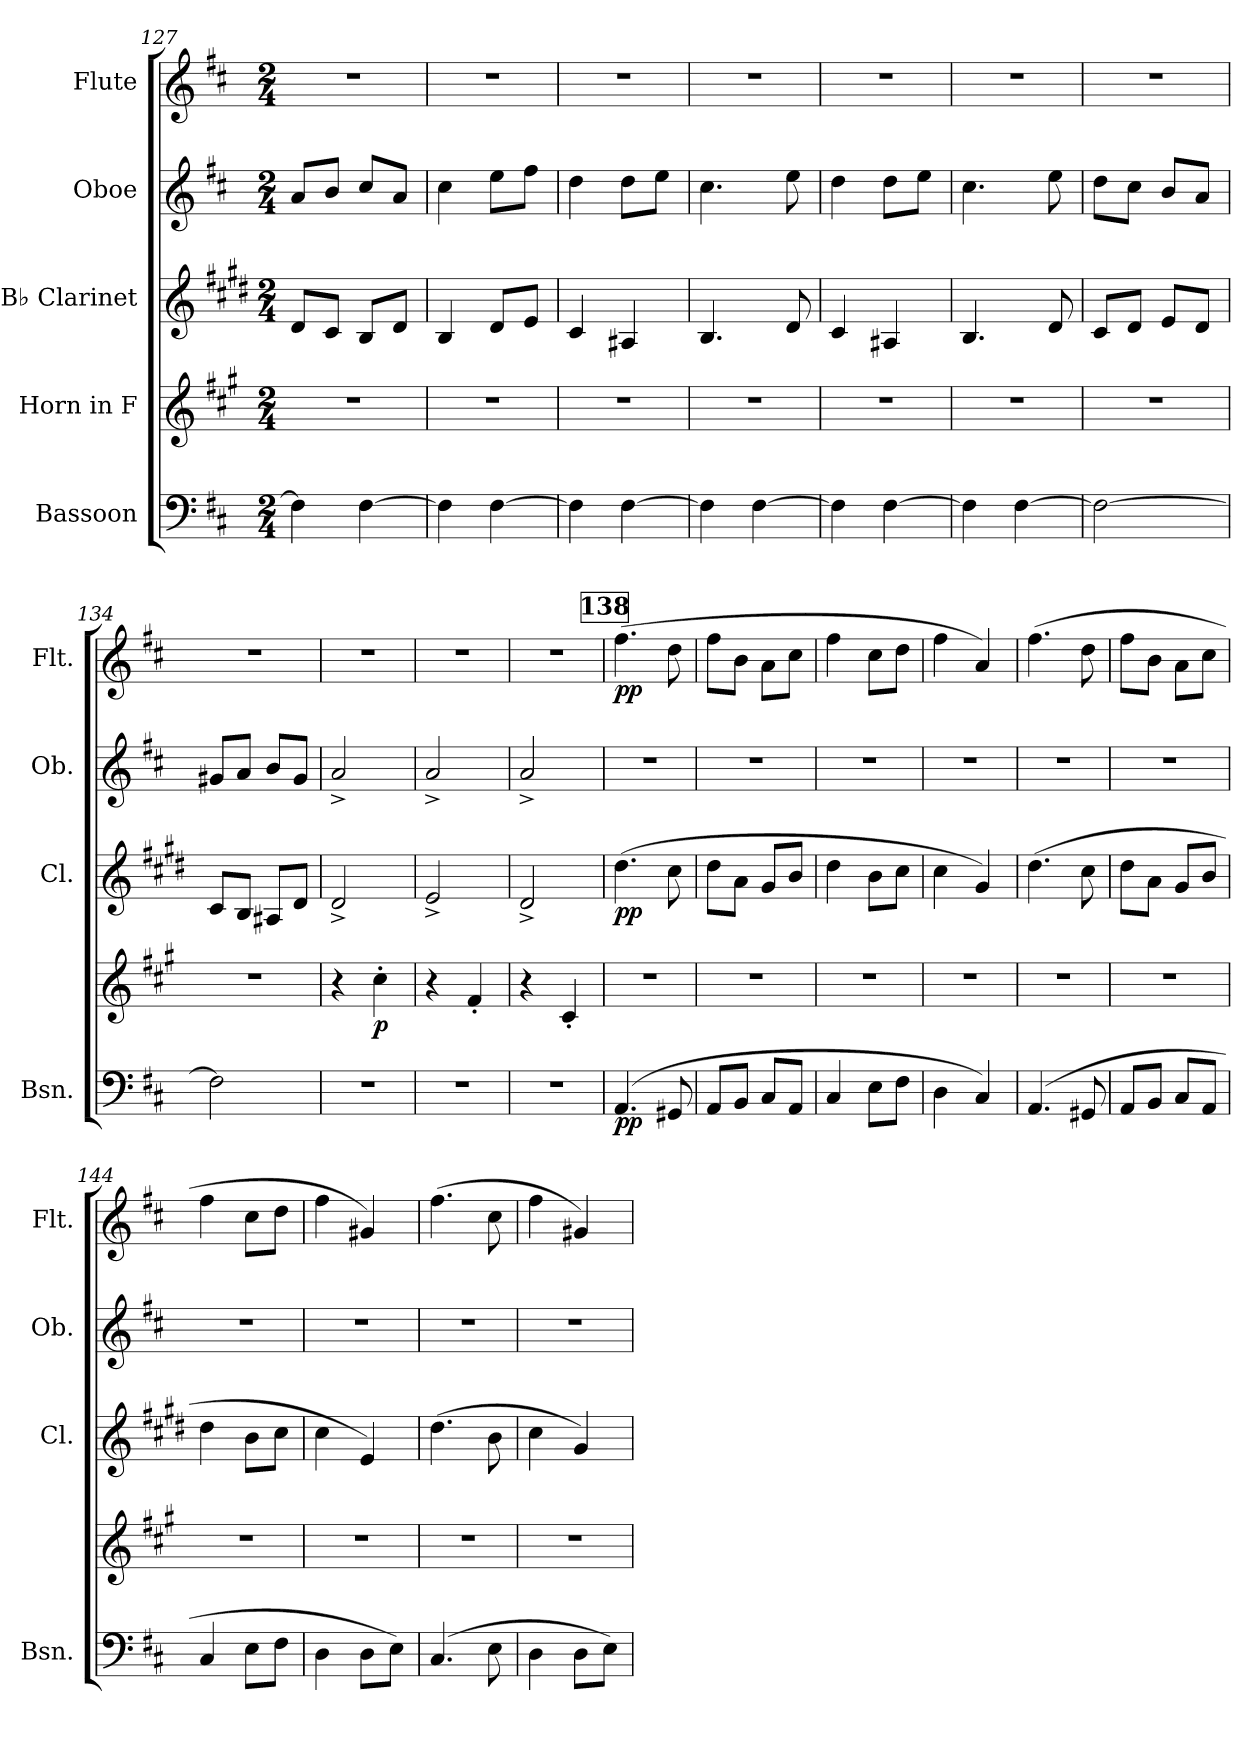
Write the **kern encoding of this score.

**kern	**dynam	**kern	**dynam	**kern	**dynam	**kern	**kern	**dynam
*part5	*part5	*part4	*part4	*part3	*part3	*part2	*part1	*part1
*staff5	*staff5	*staff4	*staff4	*staff3	*staff3	*staff2	*staff1	*staff1
*I"Bassoon	*	*I"Horn in F	*	*I"B♭ Clarinet	*	*I"Oboe	*I"Flute	*
*I'Bsn.	*	*	*	*I'Cl.	*	*I'Ob.	*I'Flt.	*
*clefF4	*	*clefG2	*	*clefG2	*	*clefG2	*clefG2	*
*	*	*ITrd4c7	*	*ITrd1c2	*	*	*	*
*k[f#c#]	*	*k[f#c#]	*	*k[f#c#]	*	*k[f#c#]	*k[f#c#]	*
*M2/4	*	*M2/4	*	*M2/4	*	*M2/4	*M2/4	*
=127	=127	=127	=127	=127	=127	=127	=127	=127
4F#\]	.	2r	.	8c#/L	.	8a/L	2r	.
.	.	.	.	8B/J	.	8b/J	.	.
[4F#\	.	.	.	8A/L	.	8cc#/L	.	.
.	.	.	.	8c#/J	.	8a/J	.	.
=128	=128	=128	=128	=128	=128	=128	=128	=128
4F#\]	.	2r	.	4A/	.	4cc#\	2r	.
[4F#\	.	.	.	8c#/L	.	8ee\L	.	.
.	.	.	.	8d/J	.	8ff#\J	.	.
=129	=129	=129	=129	=129	=129	=129	=129	=129
4F#\]	.	2r	.	4B/	.	4dd\	2r	.
[4F#\	.	.	.	4G#X/	.	8dd\L	.	.
.	.	.	.	.	.	8ee\J	.	.
=130	=130	=130	=130	=130	=130	=130	=130	=130
4F#\]	.	2r	.	4.A/	.	4.cc#\	2r	.
[4F#\	.	.	.	.	.	.	.	.
.	.	.	.	8c#/	.	8ee\	.	.
=131	=131	=131	=131	=131	=131	=131	=131	=131
4F#\]	.	2r	.	4B/	.	4dd\	2r	.
[4F#\	.	.	.	4G#X/	.	8dd\L	.	.
.	.	.	.	.	.	8ee\J	.	.
!!LO:PB:g=z
=132	=132	=132	=132	=132	=132	=132	=132	=132
4F#\]	.	2r	.	4.A/	.	4.cc#\	2r	.
[4F#\	.	.	.	.	.	.	.	.
.	.	.	.	8c#/	.	8ee\	.	.
=133	=133	=133	=133	=133	=133	=133	=133	=133
2F#\_	.	2r	.	8B/L	.	8dd\L	2r	.
.	.	.	.	8c#/J	.	8cc#\J	.	.
.	.	.	.	8d/L	.	8b/L	.	.
.	.	.	.	8c#/J	.	8a/J	.	.
=134	=134	=134	=134	=134	=134	=134	=134	=134
2F#\]	.	2r	.	8B/L	.	8g#X/L	2r	.
.	.	.	.	8A/J	.	8a/J	.	.
.	.	.	.	8G#X/L	.	8b/L	.	.
.	.	.	.	8c#/J	.	8g#/J	.	.
=135	=135	=135	=135	=135	=135	=135	=135	=135
2r	.	4r	.	2c#^/	.	2a^/	2r	.
!	!	!	!LO:DY:b	!	!	!	!	!
.	.	4f#'\	p	.	.	.	.	.
=136	=136	=136	=136	=136	=136	=136	=136	=136
2r	.	4r	.	2d^/	.	2a^/	2r	.
.	.	4B'/	.	.	.	.	.	.
=137	=137	=137	=137	=137	=137	=137	=137	=137
2r	.	4r	.	2c#^/	.	2a^/	2r	.
.	.	4F#'/	.	.	.	.	.	.
!!LO:REH:place=s1:a:B:fs=14:t=138
=138	=138	=138	=138	=138	=138	=138	=138	=138
!	!LO:DY:b	!	!	!	!LO:DY:b	!	!	!LO:DY:b
(4.AA/	pp	2r	.	(4.cc#\	pp	2r	(4.ff#\	pp
8GG#X/	.	.	.	8b\	.	.	8dd\	.
=139	=139	=139	=139	=139	=139	=139	=139	=139
8AA/L	.	2r	.	8cc#\L	.	2r	8ff#\L	.
8BB/J	.	.	.	8g\J	.	.	8b\J	.
8C#/L	.	.	.	8f#/L	.	.	8a\L	.
8AA/J	.	.	.	8a/J	.	.	8cc#\J	.
=140	=140	=140	=140	=140	=140	=140	=140	=140
4C#/	.	2r	.	4cc#\	.	2r	4ff#\	.
8E\L	.	.	.	8a\L	.	.	8cc#\L	.
8F#\J	.	.	.	8b\J	.	.	8dd\J	.
=141	=141	=141	=141	=141	=141	=141	=141	=141
4D\	.	2r	.	4b\	.	2r	4ff#\	.
4C#/)	.	.	.	4f#/)	.	.	4a/)	.
!!LO:LB:g=z
=142	=142	=142	=142	=142	=142	=142	=142	=142
(4.AA/	.	2r	.	(4.cc#\	.	2r	(4.ff#\	.
8GG#X/	.	.	.	8b\	.	.	8dd\	.
=143	=143	=143	=143	=143	=143	=143	=143	=143
8AA/L	.	2r	.	8cc#\L	.	2r	8ff#\L	.
8BB/J	.	.	.	8g\J	.	.	8b\J	.
8C#/L	.	.	.	8f#/L	.	.	8a\L	.
8AA/J	.	.	.	8a/J	.	.	8cc#\J	.
=144	=144	=144	=144	=144	=144	=144	=144	=144
4C#/	.	2r	.	4cc#\	.	2r	4ff#\	.
8E\L	.	.	.	8a\L	.	.	8cc#\L	.
8F#\J	.	.	.	8b\J	.	.	8dd\J	.
=145	=145	=145	=145	=145	=145	=145	=145	=145
4D\	.	2r	.	4b\	.	2r	4ff#\	.
8D\L	.	.	.	4d/)	.	.	4g#X/)	.
8E\J)	.	.	.	.	.	.	.	.
=146	=146	=146	=146	=146	=146	=146	=146	=146
(4.C#/	.	2r	.	(4.cc#\	.	2r	(4.ff#\	.
8E\	.	.	.	8a\	.	.	8cc#\	.
=147	=147	=147	=147	=147	=147	=147	=147	=147
4D\	.	2r	.	4b\	.	2r	4ff#\	.
8D\L	.	.	.	4f#/)	.	.	4g#X/)	.
8E\J)	.	.	.	.	.	.	.	.
=	=	=	=	=	=	=	=	=
*-	*-	*-	*-	*-	*-	*-	*-	*-
